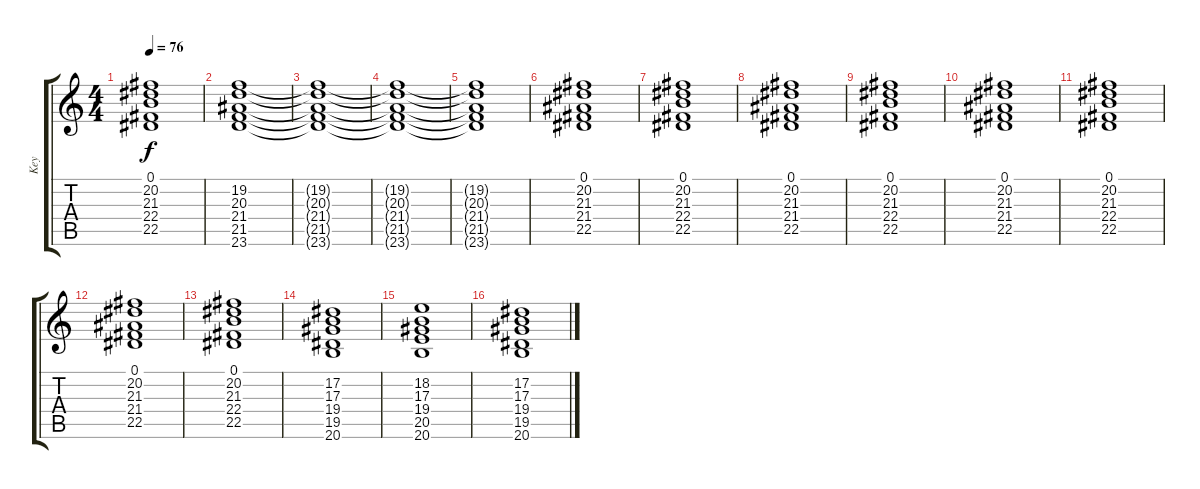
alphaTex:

\track ("Key" "Key") {instrument synthstrings1}
\staff {score tabs}
\tuning (Eb4 Bb3 Gb3 Db3 Ab2 Eb2) {hide}
\ts (4 4)
\tempo 76
\clef g2
\ks c
(0.1 20.2 21.3 22.4 22.5).1{dy f} |
(19.2 20.3 21.4 21.5 23.6).1 |
(19.2{t} 20.3{t} 21.4{t} 21.5{t} 23.6{t}).1 |
(19.2{t} 20.3{t} 21.4{t} 21.5{t} 23.6{t}).1 |
(19.2{t} 20.3{t} 21.4{t} 21.5{t} 23.6{t}).1 |
(0.1 20.2 21.3 21.4 22.5).1 |
(0.1 20.2 21.3 22.4 22.5).1 |
(0.1 20.2 21.3 21.4 22.5).1 |
(0.1 20.2 21.3 22.4 22.5).1 |
(0.1 20.2 21.3 21.4 22.5).1 |
(0.1 20.2 21.3 22.4 22.5).1 |
(0.1 20.2 21.3 21.4 22.5).1 |
(0.1 20.2 21.3 22.4 22.5).1 |
(17.2 17.3 19.4 19.5 20.6).1 |
(18.2 17.3 19.4 20.5 20.6).1 |
(17.2 17.3 19.4 19.5 20.6).1
